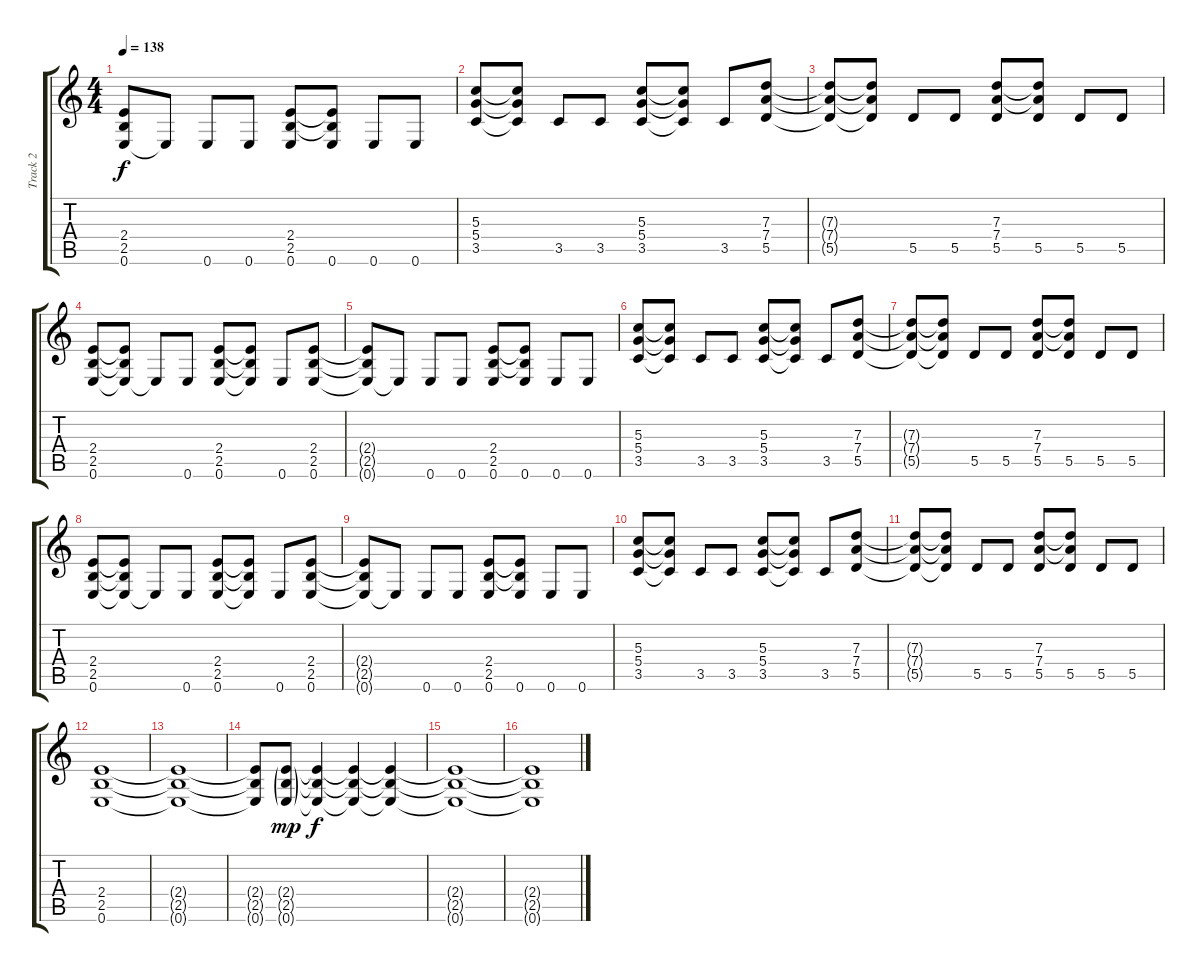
\track ("Track 2" "Track 2") {instrument acousticguitarsteel}
\staff {score tabs}
\tuning (E4 B3 G3 D3 A2 E2) {hide}
\ts (4 4)
\tempo 138
\clef g2
\ks c
(2.4{t} 2.5{t} 0.6{t}).8{dy f} 0.6{t}.8 0.6.8 0.6.8 (2.4 2.5 0.6).8 (2.4{t} 2.5{t} 0.6).8 0.6.8 0.6.8 |
(5.3 5.4 3.5).8 (5.3{t} 5.4{t} 3.5{t}).8 3.5.8 3.5.8 (5.3 5.4 3.5).8 (5.3{t} 5.4{t} 3.5{t}).8 3.5.8 (7.3 7.4 5.5).8 |
(7.3{t} 7.4{t} 5.5{t}).8 (7.3{t} 7.4{t} 5.5{t}).8 5.5.8 5.5.8 (7.3 7.4 5.5).8 (7.3{t} 7.4{t} 5.5).8 5.5.8 5.5.8 |
(2.4 2.5 0.6).8 (2.4{t} 2.5{t} 0.6{t}).8 0.6{t}.8 0.6.8 (2.4 2.5 0.6).8 (2.4{t} 2.5{t} 0.6{t}).8 0.6.8 (2.4 2.5 0.6).8 |
(2.4{t} 2.5{t} 0.6{t}).8 0.6{t}.8 0.6.8 0.6.8 (2.4 2.5 0.6).8 (2.4{t} 2.5{t} 0.6).8 0.6.8 0.6.8 |
(5.3 5.4 3.5).8 (5.3{t} 5.4{t} 3.5{t}).8 3.5.8 3.5.8 (5.3 5.4 3.5).8 (5.3{t} 5.4{t} 3.5{t}).8 3.5.8 (7.3 7.4 5.5).8 |
(7.3{t} 7.4{t} 5.5{t}).8 (7.3{t} 7.4{t} 5.5{t}).8 5.5.8 5.5.8 (7.3 7.4 5.5).8 (7.3{t} 7.4{t} 5.5).8 5.5.8 5.5.8 |
(2.4 2.5 0.6).8 (2.4{t} 2.5{t} 0.6{t}).8 0.6{t}.8 0.6.8 (2.4 2.5 0.6).8 (2.4{t} 2.5{t} 0.6{t}).8 0.6.8 (2.4 2.5 0.6).8 |
(2.4{t} 2.5{t} 0.6{t}).8 0.6{t}.8 0.6.8 0.6.8 (2.4 2.5 0.6).8 (2.4{t} 2.5{t} 0.6).8 0.6.8 0.6.8 |
(5.3 5.4 3.5).8 (5.3{t} 5.4{t} 3.5{t}).8 3.5.8 3.5.8 (5.3 5.4 3.5).8 (5.3{t} 5.4{t} 3.5{t}).8 3.5.8 (7.3 7.4 5.5).8 |
(7.3{t} 7.4{t} 5.5{t}).8 (7.3{t} 7.4{t} 5.5{t}).8 5.5.8 5.5.8 (7.3 7.4 5.5).8 (7.3{t} 7.4{t} 5.5).8 5.5.8 5.5.8 |
(2.4 2.5 0.6).1 |
(2.4{t} 2.5{t} 0.6{t}).1 |
(2.4{t} 2.5{t} 0.6{t}).8 (2.4{g} 2.5{g} 0.6{g}).8{dy mp} (2.4{t} 2.5{t} 0.6{t}).4{dy f} (2.4{t} 2.5{t} 0.6{t}).4 (2.4{t} 2.5{t} 0.6{t}).4 |
(2.4{t} 2.5{t} 0.6{t}).1 |
(2.4{t} 2.5{t} 0.6{t}).1
